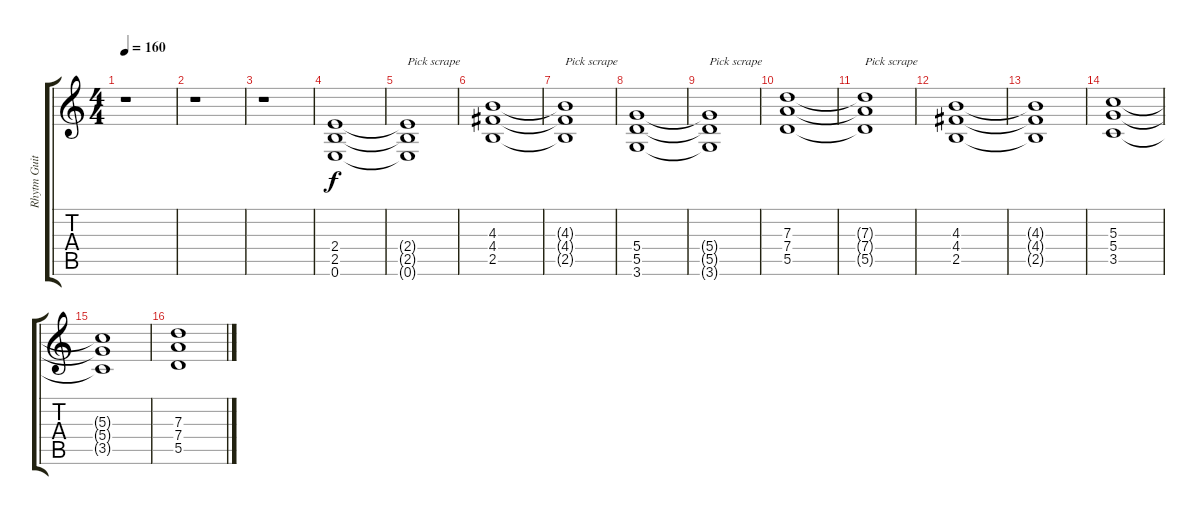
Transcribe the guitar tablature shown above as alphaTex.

\track ("Rhytm Guitar" "Rhytm Guit") {instrument overdrivenguitar}
\staff {score tabs}
\tuning (E4 B3 G3 D3 A2 E2) {hide}
\ts (4 4)
\tempo 160
\clef g2
\ks c
r.1{dy f} |
r.1 |
r.1 |
(2.4 2.5 0.6).1 |
(2.4{t} 2.5{t} 0.6{t}).1{txt "Pick scrape"} |
(4.3 4.4 2.5).1 |
(4.3{t} 4.4{t} 2.5{t}).1{txt "Pick scrape"} |
(5.4 5.5 3.6).1 |
(5.4{t} 5.5{t} 3.6{t}).1{txt "Pick scrape"} |
(7.3 7.4 5.5).1 |
(7.3{t} 7.4{t} 5.5{t}).1{txt "Pick scrape"} |
(4.3 4.4 2.5).1 |
(4.3{t} 4.4{t} 2.5{t}).1 |
(5.3 5.4 3.5).1 |
(5.3{t} 5.4{t} 3.5{t}).1 |
(7.3 7.4 5.5).1
